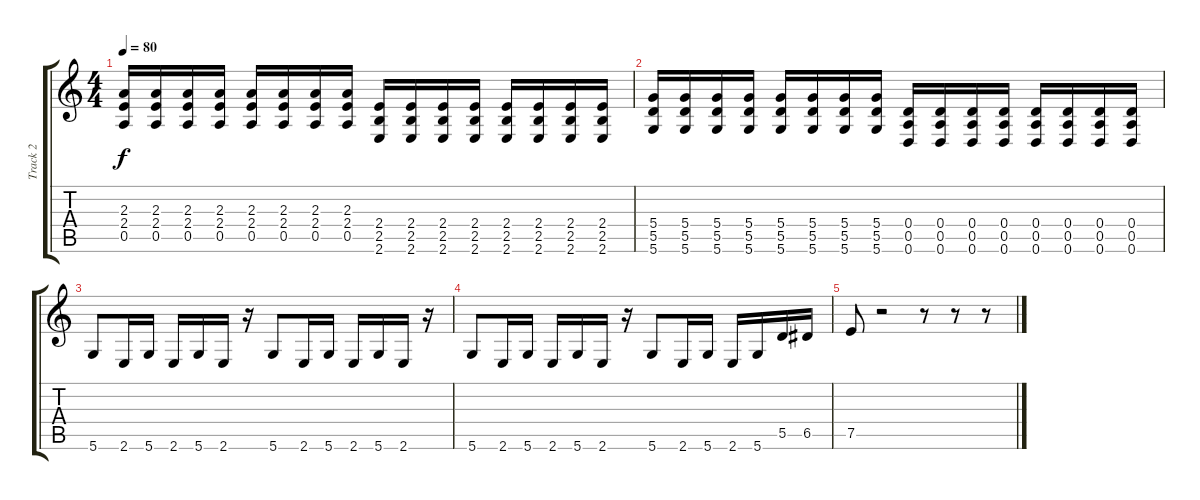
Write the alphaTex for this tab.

\track ("Track 2" "Track 2") {instrument distortionguitar}
\staff {score tabs}
\tuning (E4 B3 G3 D3 A2 D2) {hide}
\ts (4 4)
\tempo 80
\clef g2
\ks c
(2.3 2.4 0.5).16{dy f} (2.3 2.4 0.5).16 (2.3 2.4 0.5).16 (2.3 2.4 0.5).16 (2.3 2.4 0.5).16 (2.3 2.4 0.5).16 (2.3 2.4 0.5).16 (2.3 2.4 0.5).16 (2.4 2.5 2.6).16 (2.4 2.5 2.6).16 (2.4 2.5 2.6).16 (2.4 2.5 2.6).16 (2.4 2.5 2.6).16 (2.4 2.5 2.6).16 (2.4 2.5 2.6).16 (2.4 2.5 2.6).16 |
(5.4 5.5 5.6).16 (5.4 5.5 5.6).16 (5.4 5.5 5.6).16 (5.4 5.5 5.6).16 (5.4 5.5 5.6).16 (5.4 5.5 5.6).16 (5.4 5.5 5.6).16 (5.4 5.5 5.6).16 (0.4 0.5 0.6).16 (0.4 0.5 0.6).16 (0.4 0.5 0.6).16 (0.4 0.5 0.6).16 (0.4 0.5 0.6).16 (0.4 0.5 0.6).16 (0.4 0.5 0.6).16 (0.4 0.5 0.6).16 |
5.6.8 2.6.16 5.6.16 2.6.16 5.6.16 2.6.16 r.16 5.6.8 2.6.16 5.6.16 2.6.16 5.6.16 2.6.16 r.16 |
5.6.8 2.6.16 5.6.16 2.6.16 5.6.16 2.6.16 r.16 5.6.8 2.6.16 5.6.16 2.6.16 5.6.16 5.5.16 6.5.16 |
7.5.8 r.2 r.8 r.8 r.8
